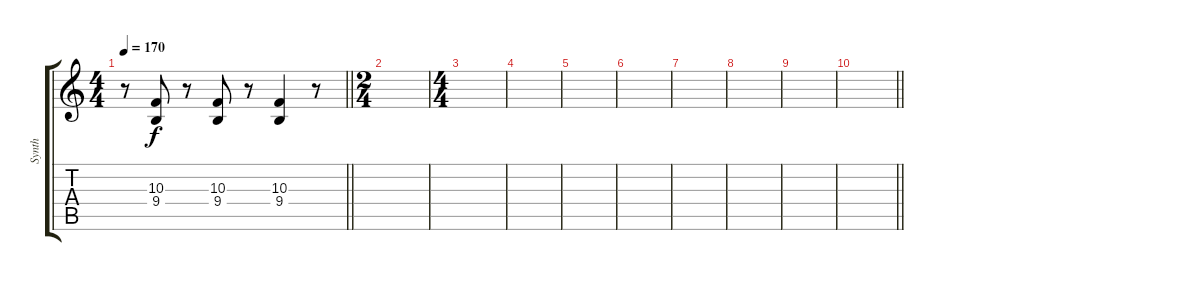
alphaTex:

\track ("Synth" "Synth") {instrument lead2sawtooth}
\staff {score tabs}
\tuning (E4 B3 G3 D3 A2 E2) {hide}
\ts (4 4)
\tempo 170
\clef g2
\barLineRight lightlight
\ks c
r.8{dy f} (10.3 9.4).8 r.8 (10.3 9.4).8 r.8 (10.3 9.4).4 r.8 |
\ts (2 4)
|
\ts (4 4)
|
|
|
|
|
|
|
\barLineRight lightlight
